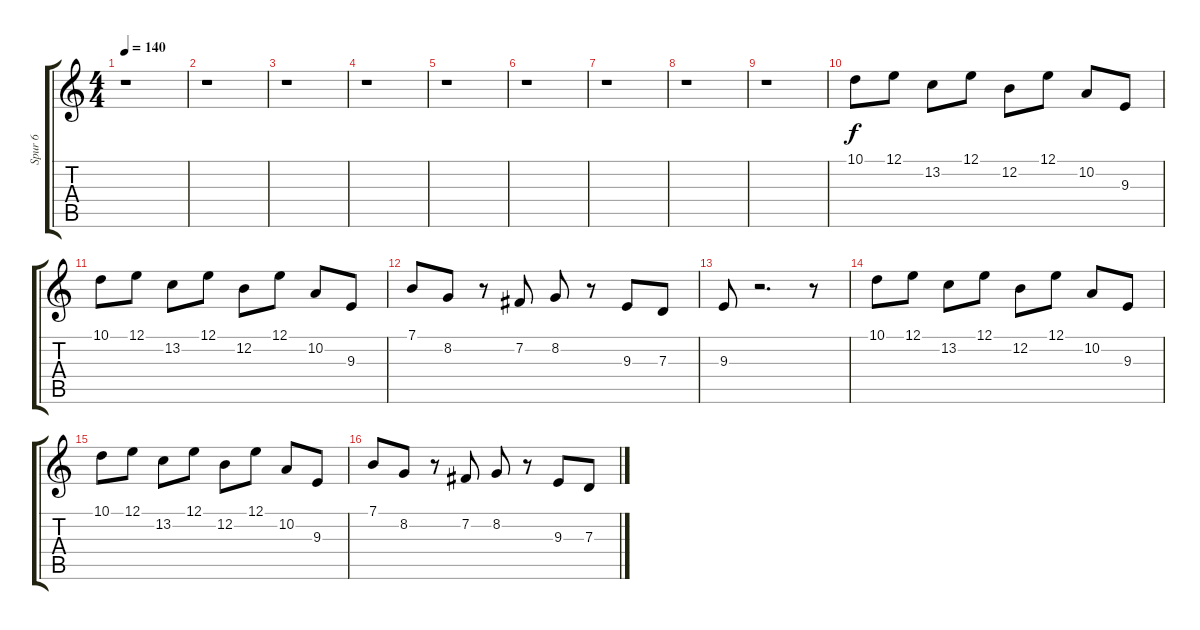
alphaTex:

\track ("Spur 6" "Spur 6") {instrument pizzicatostrings}
\staff {score tabs}
\tuning (E4 B3 G3 D3 A2 E2) {hide}
\ts (4 4)
\tempo 140
\clef g2
\ks c
r.1{dy f} |
r.1 |
r.1 |
r.1 |
r.1 |
r.1 |
r.1 |
r.1 |
r.1 |
10.1.8 12.1.8 13.2.8 12.1.8 12.2.8 12.1.8 10.2.8 9.3.8 |
10.1.8 12.1.8 13.2.8 12.1.8 12.2.8 12.1.8 10.2.8 9.3.8 |
7.1.8 8.2.8 r.8 7.2.8 8.2.8 r.8 9.3.8 7.3.8 |
9.3.8 r.2{d} r.8 |
10.1.8 12.1.8 13.2.8 12.1.8 12.2.8 12.1.8 10.2.8 9.3.8 |
10.1.8 12.1.8 13.2.8 12.1.8 12.2.8 12.1.8 10.2.8 9.3.8 |
7.1.8 8.2.8 r.8 7.2.8 8.2.8 r.8 9.3.8 7.3.8
